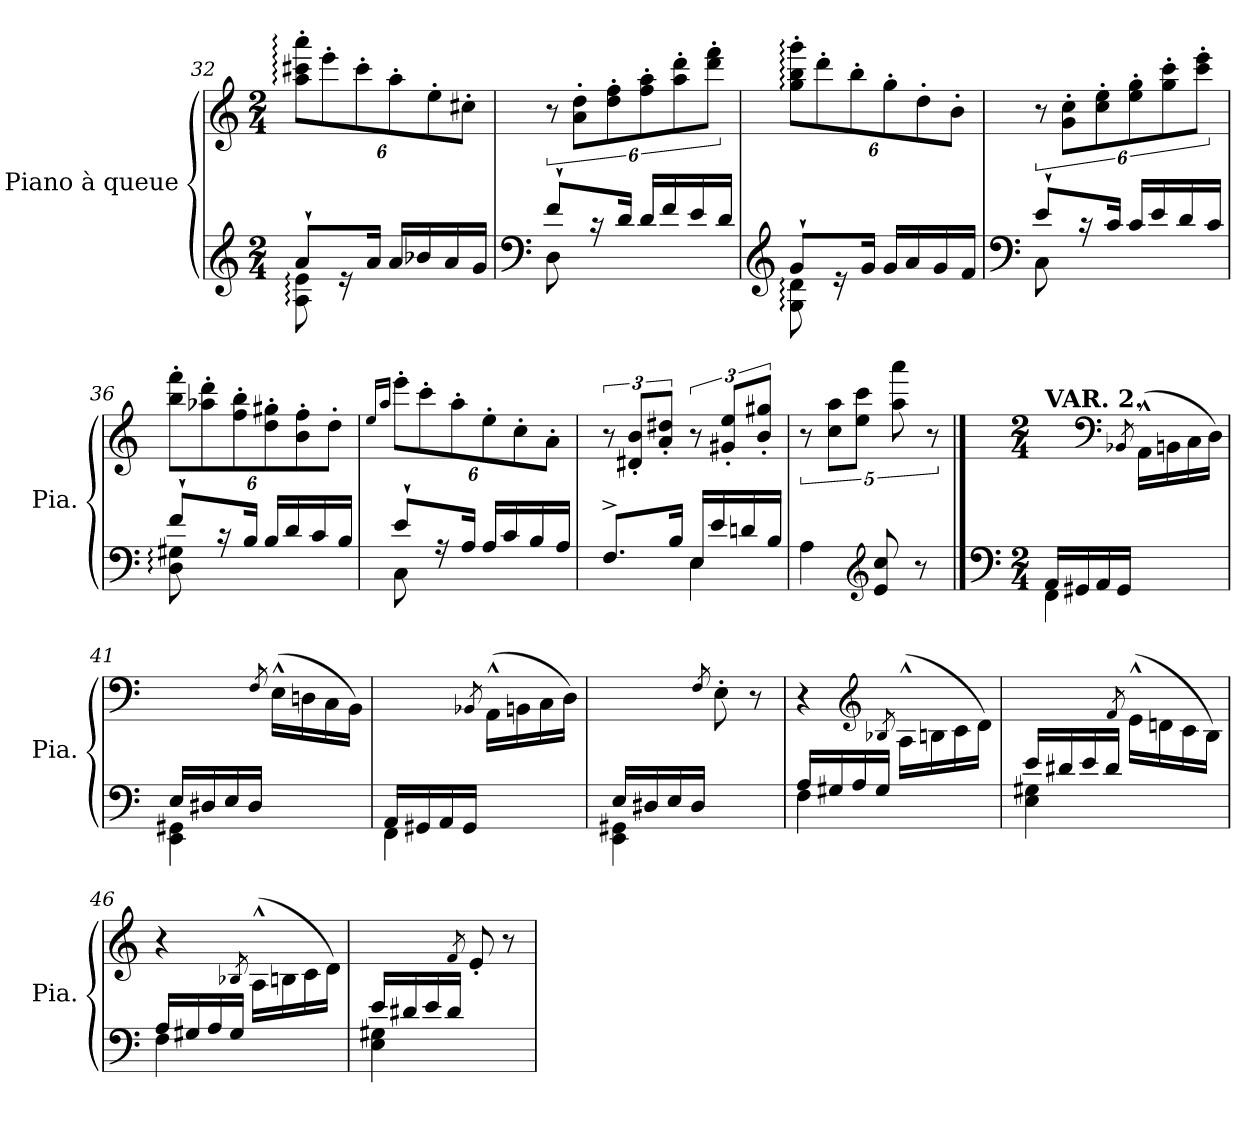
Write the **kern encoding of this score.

**kern	**kern
*part1	*part1
*staff2	*staff1
*I"Piano à queue	*
*I'Pia.	*
*clefG2	*clefG2
*k[]	*k[]
*M2/4	*M2/4
=32	=32
*^	*
*	*	*Xbrackettup
8a`/L	8A\: 8e\:	12aa\:' 12ccc#X\:' 12aaa\:'L
.	.	12eee'\
16re	4.ryy	.
.	.	12ccc#'\
16a/Jk	.	.
16a/LL	.	12aa'\
16b-X/	.	.
.	.	12ee'\
16a/	.	.
.	.	12cc#X'\J
16g/JJ	.	.
=33	=33	=33
*clefF4	*	*
*	*	*brackettup
8f`/L	8D:\	12r
.	.	12a\' 12dd\'L
16r	4.ryy	.
.	.	12dd\' 12ff\'
16d/Jk	.	.
16d/LL	.	12ff\' 12aa\'
16f/	.	.
.	.	12aa\' 12ddd\'
16e/	.	.
.	.	12ddd\' 12fff\'J
16d/JJ	.	.
!!LO:LB:g=z
=34	=34	=34
*clefG2	*	*
*	*	*Xbrackettup
8g`/L	8G\: 8d\:	12gg\:' 12bb\:' 12ggg\:'L
.	.	12ddd'\
16re	4.ryy	.
.	.	12bb'\
16g/Jk	.	.
16g/LL	.	12gg'\
16a/	.	.
.	.	12dd'\
16g/	.	.
.	.	12b'\J
16f/JJ	.	.
=35	=35	=35
*clefF4	*	*
*	*	*brackettup
8e`/L	8C:\	12r
.	.	12g\' 12cc\'L
16r	4.ryy	.
.	.	12cc\' 12ee\'
16c/Jk	.	.
16c/LL	.	12ee\' 12gg\'
16e/	.	.
.	.	12gg\' 12ccc\'
16d/	.	.
.	.	12ccc\' 12eee\'J
16c/JJ	.	.
=36	=36	=36
*	*	*Xbrackettup
8f`/L	8D\: 8G#X\:	12bb\' 12fff\'L
.	.	12aa-X\' 12ddd\'
16r	4.ryy	.
.	.	12ff\' 12bb\'
16B/Jk	.	.
16B/LL	.	12dd\' 12gg#X\'
16d/	.	.
.	.	12b\' 12ff\'
16c/	.	.
.	.	12dd'\J
16B/JJ	.	.
=37	=37	=37
.	.	16qee/LL
.	.	16qaa/JJ
8e`/L	8C:\	12eee'\L
.	.	12ccc'\
16r	4.ryy	.
.	.	12aa'\
16A/Jk	.	.
16A/LL	.	12ee'\
16c/	.	.
.	.	12cc'\
16B/	.	.
.	.	12a'\J
16A/JJ	.	.
=38	=38	=38
*	*	*brackettup
8.F^/L	4F\yy	12r
.	.	12d#X/' 12b/'L
.	.	12a/' 12dd#X/'J
16B/Jk	.	.
16E/LL	4E\	12r
16e/	.	.
.	.	12g#X/' 12ee/'L
16dn/	.	.
.	.	12b/' 12gg#X/'J
16B/JJ	.	.
*v	*v	*
=39	=39
4A\	10r
.	10cc\ 10aa\L
.	10ee\ 10ccc\J
*clefG2	*
8e/ 8cc/	.
.	10aa\ 10aaa\
8r	.
.	10r
!!LO:PB:g=z
==40	==40
*clefF4	*
*M2/4	*M2/4
*^	*
!	!	!LO:TX:a:B:t=VAR. 2.
16AA/LL	4FF\	4ryy
16GG#X/	.	.
16AA/	.	.
16GG#/JJ	.	.
*	*	*clefF4
.	.	8qBB-X/
4ryy	4ryy	(16AA^^\LL
.	.	16BBn\
.	.	16C\
.	.	16D\JJ)
=41	=41	=41
16E/LL	4EE\ 4GG#X\	4ryy
16D#X/	.	.
16E/	.	.
16D#/JJ	.	.
.	.	8qF/
4ryy	4ryy	(16E^^\LL
.	.	16Dn\
.	.	16C\
.	.	16BB\JJ)
=42	=42	=42
16AA/LL	4FF\	4ryy
16GG#X/	.	.
16AA/	.	.
16GG#/JJ	.	.
.	.	8qBB-X/
4ryy	4ryy	(16AA^^\LL
.	.	16BBn\
.	.	16C\
.	.	16D\JJ)
=43	=43	=43
16E/LL	4EE\ 4GG#X\	4ryy
16D#X/	.	.
16E/	.	.
16D#/JJ	.	.
.	.	8qF/
4ryy	4ryy	8E'\
.	.	8r
=44	=44	=44
16A/LL	4F\	4r
16G#X/	.	.
16A/	.	.
16G#/JJ	.	.
*	*	*clefG2
.	.	8qB-X/
4ryy	4ryy	(16A^^\LL
.	.	16Bn\
.	.	16c\
.	.	16d\JJ)
!!LO:LB:g=z
=45	=45	=45
16e/LL	4E\ 4G#X\	4ryy
16d#X/	.	.
16e/	.	.
16d#/JJ	.	.
.	.	8qf/
4ryy	4ryy	(16e^^\LL
.	.	16dn\
.	.	16c\
.	.	16B\JJ)
=46	=46	=46
16A/LL	4F\	4r
16G#X/	.	.
16A/	.	.
16G#/JJ	.	.
.	.	8qB-X/
4ryy	4ryy	(16A^^\LL
.	.	16Bn\
.	.	16c\
.	.	16d\JJ)
=47	=47	=47
16e/LL	4E\ 4G#X\	4ryy
16d#X/	.	.
16e/	.	.
16d#/JJ	.	.
.	.	8qf/
4ryy	4ryy	8e'/
.	.	8r
*v	*v	*
=	=
*-	*-
